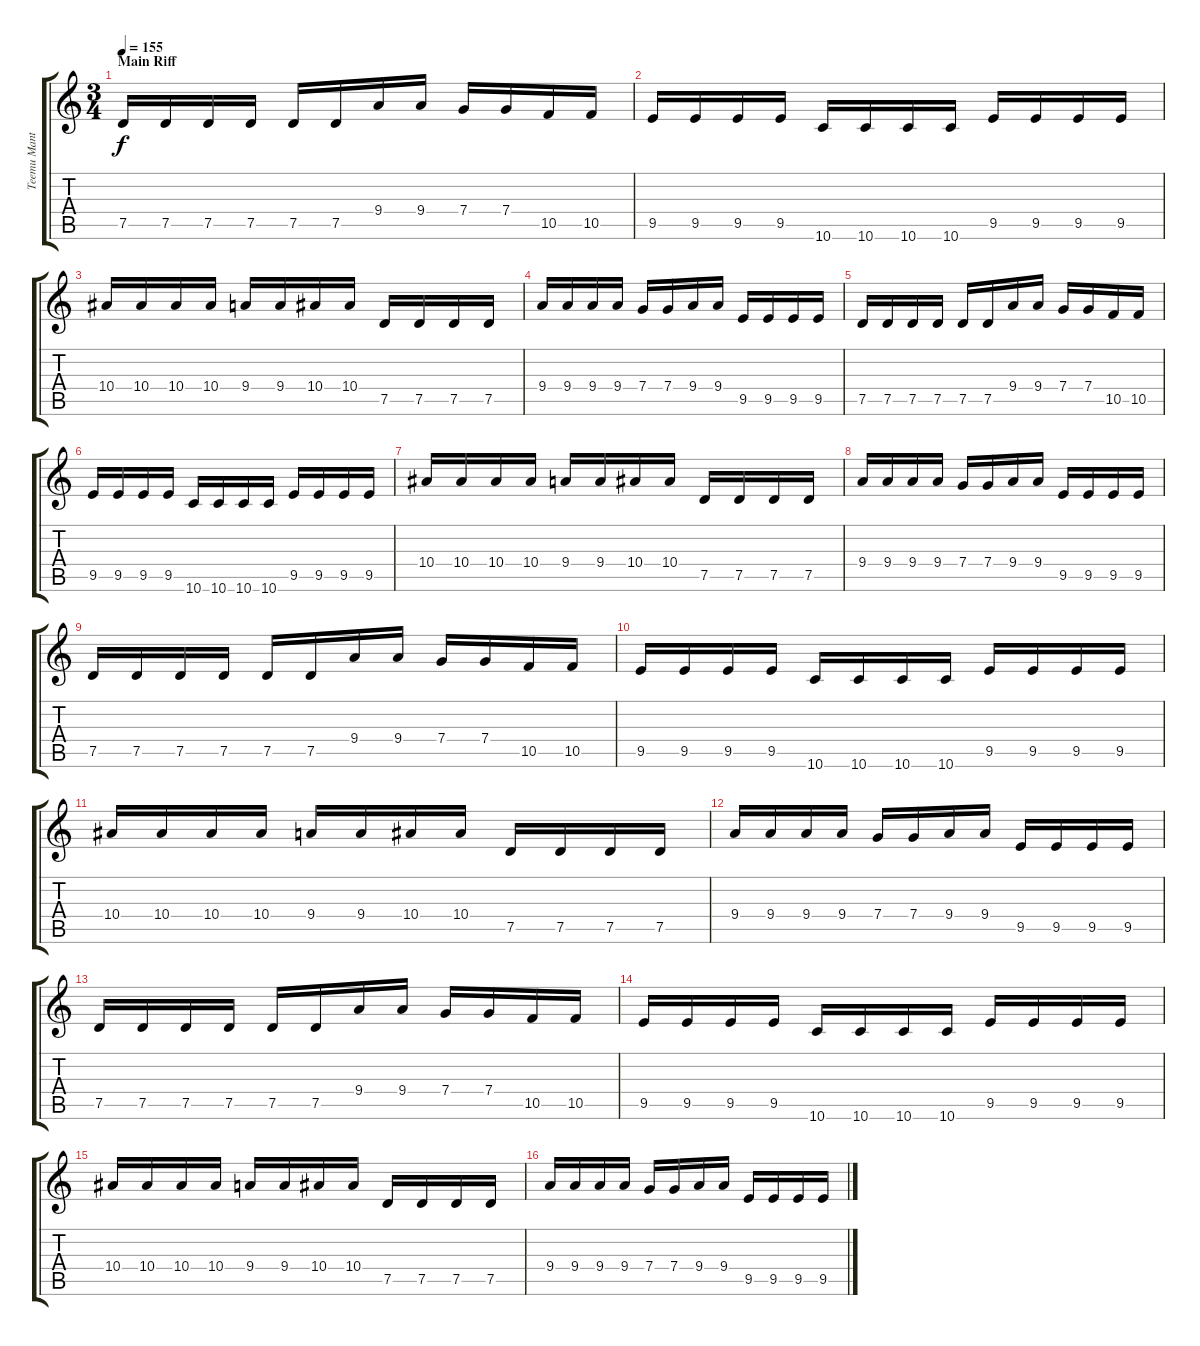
\track ("Teemu Mantysaari" "Teemu Mant") {instrument distortionguitar}
\staff {score tabs}
\tuning (D4 A3 F3 C3 G2 D2) {hide}
\ts (3 4)
\section ("" "Main Riff")
\tempo 155
\clef g2
\ks c
7.5.16{dy f instrument distortionguitar} 7.5.16 7.5.16 7.5.16 7.5.16 7.5.16 9.4.16 9.4.16 7.4.16 7.4.16 10.5.16 10.5.16 |
9.5.16 9.5.16 9.5.16 9.5.16 10.6.16 10.6.16 10.6.16 10.6.16 9.5.16 9.5.16 9.5.16 9.5.16 |
10.4.16 10.4.16 10.4.16 10.4.16 9.4.16 9.4.16 10.4.16 10.4.16 7.5.16 7.5.16 7.5.16 7.5.16 |
9.4.16 9.4.16 9.4.16 9.4.16 7.4.16 7.4.16 9.4.16 9.4.16 9.5.16 9.5.16 9.5.16 9.5.16 |
7.5.16 7.5.16 7.5.16 7.5.16 7.5.16 7.5.16 9.4.16 9.4.16 7.4.16 7.4.16 10.5.16 10.5.16 |
9.5.16 9.5.16 9.5.16 9.5.16 10.6.16 10.6.16 10.6.16 10.6.16 9.5.16 9.5.16 9.5.16 9.5.16 |
10.4.16 10.4.16 10.4.16 10.4.16 9.4.16 9.4.16 10.4.16 10.4.16 7.5.16 7.5.16 7.5.16 7.5.16 |
9.4.16 9.4.16 9.4.16 9.4.16 7.4.16 7.4.16 9.4.16 9.4.16 9.5.16 9.5.16 9.5.16 9.5.16 |
7.5.16 7.5.16 7.5.16 7.5.16 7.5.16 7.5.16 9.4.16 9.4.16 7.4.16 7.4.16 10.5.16 10.5.16 |
9.5.16 9.5.16 9.5.16 9.5.16 10.6.16 10.6.16 10.6.16 10.6.16 9.5.16 9.5.16 9.5.16 9.5.16 |
10.4.16 10.4.16 10.4.16 10.4.16 9.4.16 9.4.16 10.4.16 10.4.16 7.5.16 7.5.16 7.5.16 7.5.16 |
9.4.16 9.4.16 9.4.16 9.4.16 7.4.16 7.4.16 9.4.16 9.4.16 9.5.16 9.5.16 9.5.16 9.5.16 |
7.5.16 7.5.16 7.5.16 7.5.16 7.5.16 7.5.16 9.4.16 9.4.16 7.4.16 7.4.16 10.5.16 10.5.16 |
9.5.16 9.5.16 9.5.16 9.5.16 10.6.16 10.6.16 10.6.16 10.6.16 9.5.16 9.5.16 9.5.16 9.5.16 |
10.4.16 10.4.16 10.4.16 10.4.16 9.4.16 9.4.16 10.4.16 10.4.16 7.5.16 7.5.16 7.5.16 7.5.16 |
9.4.16 9.4.16 9.4.16 9.4.16 7.4.16 7.4.16 9.4.16 9.4.16 9.5.16 9.5.16 9.5.16 9.5.16
